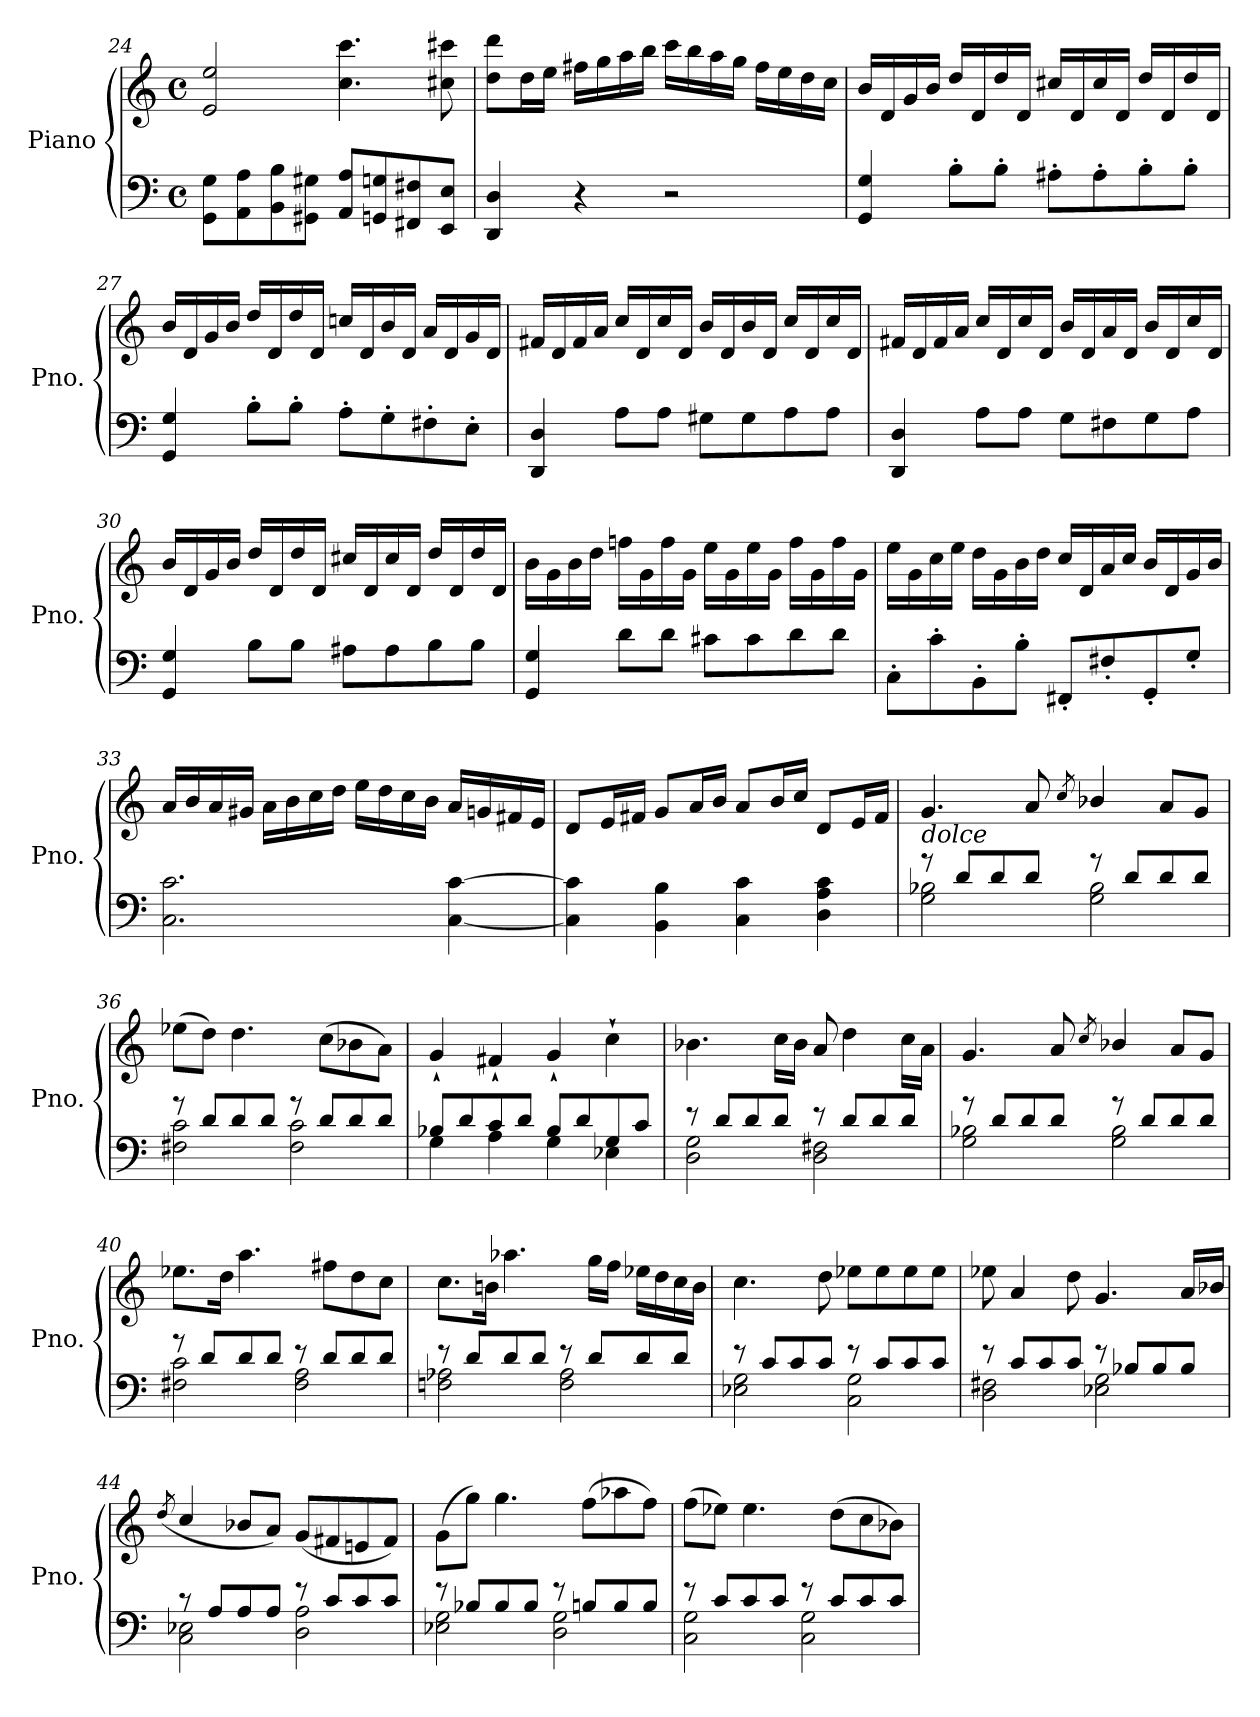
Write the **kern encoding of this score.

**kern	**kern
*part1	*part1
*staff2	*staff1
*I"Piano	*
*I'Pno.	*
*clefF4	*clefG2
*k[]	*k[]
*M4/4	*M4/4
*met(c)	*met(c)
=24	=24
8GG\ 8G\L	2e/ 2ee/
8AA\ 8A\	.
8BB\ 8B\	.
8GG#X\ 8G#X\J	.
8AA/ 8A/L	4.cc\ 4.ccc\
8GGn/ 8Gn/	.
8FF#X/ 8F#X/	.
8EE/ 8E/J	8cc#X\ 8ccc#X\
=25	=25
4DD/ 4D/	8dd\ 8ddd\L
.	16dd\L
.	16ee\JJ
4r	16ff#X\LL
.	16gg\
.	16aa\
.	16bb\JJ
2r	16ccc\LL
.	16bb\
.	16aa\
.	16gg\JJ
.	16ff#\LL
.	16ee\
.	16dd\
.	16cc\JJ
!!LO:PB:g=z
=26	=26
4GG/ 4G/	16b/LL
.	16d/
.	16g/
.	16b/JJ
8B'\L	16dd/LL
.	16d/
8B'\J	16dd/
.	16d/JJ
8A#X'\L	16cc#X/LL
.	16d/
8A#'\	16cc#/
.	16d/JJ
8B'\	16dd/LL
.	16d/
8B'\J	16dd/
.	16d/JJ
=27	=27
4GG/ 4G/	16b/LL
.	16d/
.	16g/
.	16b/JJ
8B'\L	16dd/LL
.	16d/
8B'\J	16dd/
.	16d/JJ
8A'\L	16ccn/LL
.	16d/
8G'\	16b/
.	16d/JJ
8F#X'\	16a/LL
.	16d/
8E'\J	16g/
.	16d/JJ
=28	=28
4DD/ 4D/	16f#X/LL
.	16d/
.	16f#/
.	16a/JJ
8A\L	16cc/LL
.	16d/
8A\J	16cc/
.	16d/JJ
8G#X\L	16b/LL
.	16d/
8G#\	16b/
.	16d/JJ
8A\	16cc/LL
.	16d/
8A\J	16cc/
.	16d/JJ
!!LO:LB:g=z
=29	=29
4DD/ 4D/	16f#X/LL
.	16d/
.	16f#/
.	16a/JJ
8A\L	16cc/LL
.	16d/
8A\J	16cc/
.	16d/JJ
8G\L	16b/LL
.	16d/
8F#X\	16a/
.	16d/JJ
8G\	16b/LL
.	16d/
8A\J	16cc/
.	16d/JJ
=30	=30
4GG/ 4G/	16b/LL
.	16d/
.	16g/
.	16b/JJ
8B\L	16dd/LL
.	16d/
8B\J	16dd/
.	16d/JJ
8A#X\L	16cc#X/LL
.	16d/
8A#\	16cc#/
.	16d/JJ
8B\	16dd/LL
.	16d/
8B\J	16dd/
.	16d/JJ
=31	=31
4GG/ 4G/	16b\LL
.	16g\
.	16b\
.	16dd\JJ
8d\L	16ffn\LL
.	16g\
8d\J	16ff\
.	16g\JJ
8c#X\L	16ee\LL
.	16g\
8c#\	16ee\
.	16g\JJ
8d\	16ff\LL
.	16g\
8d\J	16ff\
.	16g\JJ
!!LO:LB:g=z
=32	=32
8C'\L	16ee\LL
.	16g\
8c'\	16cc\
.	16ee\JJ
8BB'\	16dd\LL
.	16g\
8B'\J	16b\
.	16dd\JJ
8FF#X'/L	16cc/LL
.	16d/
8F#X'/	16a/
.	16cc/JJ
8GG'/	16b/LL
.	16d/
8G'/J	16g/
.	16b/JJ
=33	=33
2.C\ 2.c\	16a/LL
.	16b/
.	16a/
.	16g#X/JJ
.	16a\LL
.	16b\
.	16cc\
.	16dd\JJ
.	16ee\LL
.	16dd\
.	16cc\
.	16b\JJ
[4C\ [4c\	16a/LL
.	16gn/
.	16f#X/
.	16e/JJ
=34	=34
4C\] 4c\]	8d/L
.	16e/L
.	16f#X/JJ
4BB\ 4B\	8g/L
.	16a/L
.	16b/JJ
4C\ 4c\	8a/L
.	16b/L
.	16cc/JJ
4D\ 4A\ 4c\	8d/L
.	16e/L
.	16f#/JJ
!!LO:LB:g=z
=35	=35
*^	*
!	!	!LO:TX:b:i:t=dolce
8r	2G\ 2B-X\	4.g/
8d/L	.	.
8d/	.	.
8d/J	.	8a/
.	.	8qcc/
8r	2G\ 2B-\	4b-X/
8d/L	.	.
8d/	.	8a/L
8d/J	.	8g/J
=36	=36	=36
8r	2F#X\ 2c\	(8ee-X\L
8d/L	.	8dd\J)
8d/	.	4.dd\
8d/J	.	.
8r	2F#\ 2c\	.
8d/L	.	(8cc\L
8d/	.	8b-X\
8d/J	.	8a\J)
=37	=37	=37
8B-X/L	4G\	4g`/
8d/	.	.
8c/	4A\	4f#X`/
8d/J	.	.
8B-/L	4G\	4g`/
8d/	.	.
8G/	4E-X\	4cc`\
8c/J	.	.
=38	=38	=38
8r	2D\ 2G\	4.b-X\
8d/L	.	.
8d/	.	.
8d/J	.	16cc\LL
.	.	16b-\JJ
8r	2D\ 2F#X\	8a/
8d/L	.	4dd\
8d/	.	.
8d/J	.	16cc\LL
.	.	16a\JJ
!!LO:LB:g=z
=39	=39	=39
8r	2G\ 2B-X\	4.g/
8d/L	.	.
8d/	.	.
8d/J	.	8a/
.	.	8qcc/
8r	2G\ 2B-\	4b-X/
8d/L	.	.
8d/	.	8a/L
8d/J	.	8g/J
=40	=40	=40
8r	2F#X\ 2c\	8.ee-X\L
8d/L	.	.
.	.	16dd\Jk
8d/	.	4.aa\
8d/J	.	.
8r	2F#\ 2A\	.
8d/L	.	8ff#X\L
8d/	.	8dd\
8d/J	.	8cc\J
=41	=41	=41
8r	2Fn\ 2A-X\	8.cc\L
8d/L	.	.
.	.	16bn\Jk
8d/	.	4.aa-X\
8d/J	.	.
8r	2F\ 2A-\	.
8d/L	.	16gg\LL
.	.	16ff\JJ
8d/	.	16ee-X\LL
.	.	16dd\
8d/J	.	16cc\
.	.	16b\JJ
!!LO:LB:g=z
=42	=42	=42
8r	2E-X\ 2G\	4.cc\
8c/L	.	.
8c/	.	.
8c/J	.	8dd\
8r	2C\ 2G\	8ee-X\L
8c/L	.	8ee-\
8c/	.	8ee-\
8c/J	.	8ee-\J
!!LO:PB:g=z
=43	=43	=43
8r	2D\ 2F#X\	8ee-X\
8c/L	.	4a/
8c/	.	.
8c/J	.	8dd\
8r	2E-X\ 2G\	4.g/
8B-X/L	.	.
8B-/	.	.
8B-/J	.	16a/LL
.	.	16b-X/JJ
=44	=44	=44
.	.	(8qdd/
8r	2C\ 2E-X\	4cc/
8A/L	.	.
8A/	.	8b-X/L
8A/J	.	8a/J)
8r	2D\ 2A\	(8g/L
8c/L	.	8f#X/
8c/	.	8en/
8c/J	.	8f#/J)
=45	=45	=45
8r	2E-X\ 2G\	(8g\L
8B-X/L	.	8gg\J)
8B-/	.	4.gg\
8B-/J	.	.
8r	2D\ 2G\	.
8Bn/L	.	(8ff\L
8B/	.	8aa-X\
8B/J	.	8ff\J)
=46	=46	=46
8r	2C\ 2G\	(8ff\L
8c/L	.	8ee-X\J)
8c/	.	4.ee-\
8c/J	.	.
8r	2C\ 2G\	.
8c/L	.	(8dd\L
8c/	.	8cc\
8c/J	.	8b-X\J)
*v	*v	*
=	=
*-	*-
